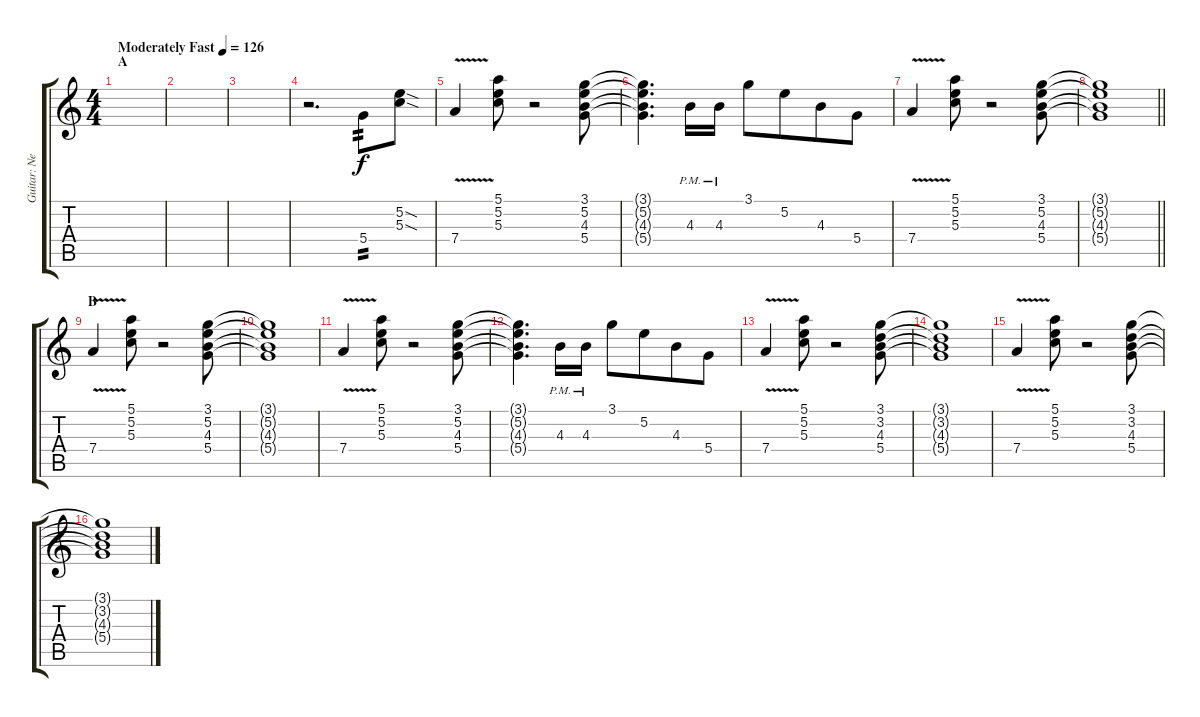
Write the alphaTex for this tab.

\track ("Guitar: Neal" "Guitar: Ne") {instrument distortionguitar}
\staff {score tabs}
\tuning (E4 B3 G3 D3 A2 E2) {hide}
\ts (4 4)
\section ("" "A")
\tempo (126 "Moderately Fast")
\clef g2
\ks c
|
|
|
r.2{d} 5.4.8{tp 2} (5.2{sod} 5.3{sod}).8 |
7.4{v}.4 (5.1 5.2 5.3).8 r.2 (3.1 5.2 4.3 5.4).8 |
(3.1{t} 5.2{t} 4.3{t} 5.4{t}).4{d} 4.3{pm}.16 4.3{pm}.16 3.1.8 5.2.8{beam merge} 4.3.8 5.4.8 |
7.4{v}.4 (5.1 5.2 5.3).8 r.2 (3.1 5.2 4.3 5.4).8 |
\barLineRight lightlight
(3.1{t} 5.2{t} 4.3{t} 5.4{t}).1 |
\section ("" "B")
7.4{v}.4 (5.1 5.2 5.3).8 r.2 (3.1 5.2 4.3 5.4).8 |
(3.1{t} 5.2{t} 4.3{t} 5.4{t}).1 |
7.4{v}.4 (5.1 5.2 5.3).8 r.2 (3.1 5.2 4.3 5.4).8 |
(3.1{t} 5.2{t} 4.3{t} 5.4{t}).4{d} 4.3{pm}.16 4.3{pm}.16 3.1.8 5.2.8{beam merge} 4.3.8 5.4.8 |
7.4{v}.4 (5.1 5.2 5.3).8 r.2 (3.1 3.2 4.3 5.4).8 |
(3.1{t} 3.2{t} 4.3{t} 5.4{t}).1 |
7.4{v}.4 (5.1 5.2 5.3).8 r.2 (3.1 3.2 4.3 5.4).8 |
(3.1{t} 3.2{t} 4.3{t} 5.4{t}).1
